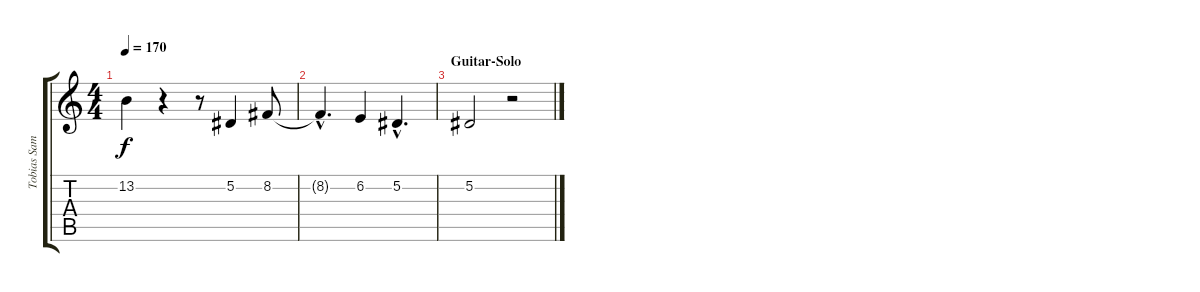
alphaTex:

\track ("Tobias Sammet" "Tobias Sam") {instrument lead1square}
\staff {score tabs}
\tuning (Eb4 Bb3 Gb3 Db3 Ab2 Eb2) {hide}
\ts (4 4)
\tempo 170
\clef g2
\ks c
13.2{t}.4{dy f} r.4 r.8 5.2.4 8.2.8 |
8.2{hac t}.4{d} 6.2.4 5.2{hac}.4{d} |
\section ("" "Guitar-Solo")
5.2.2 r.2
